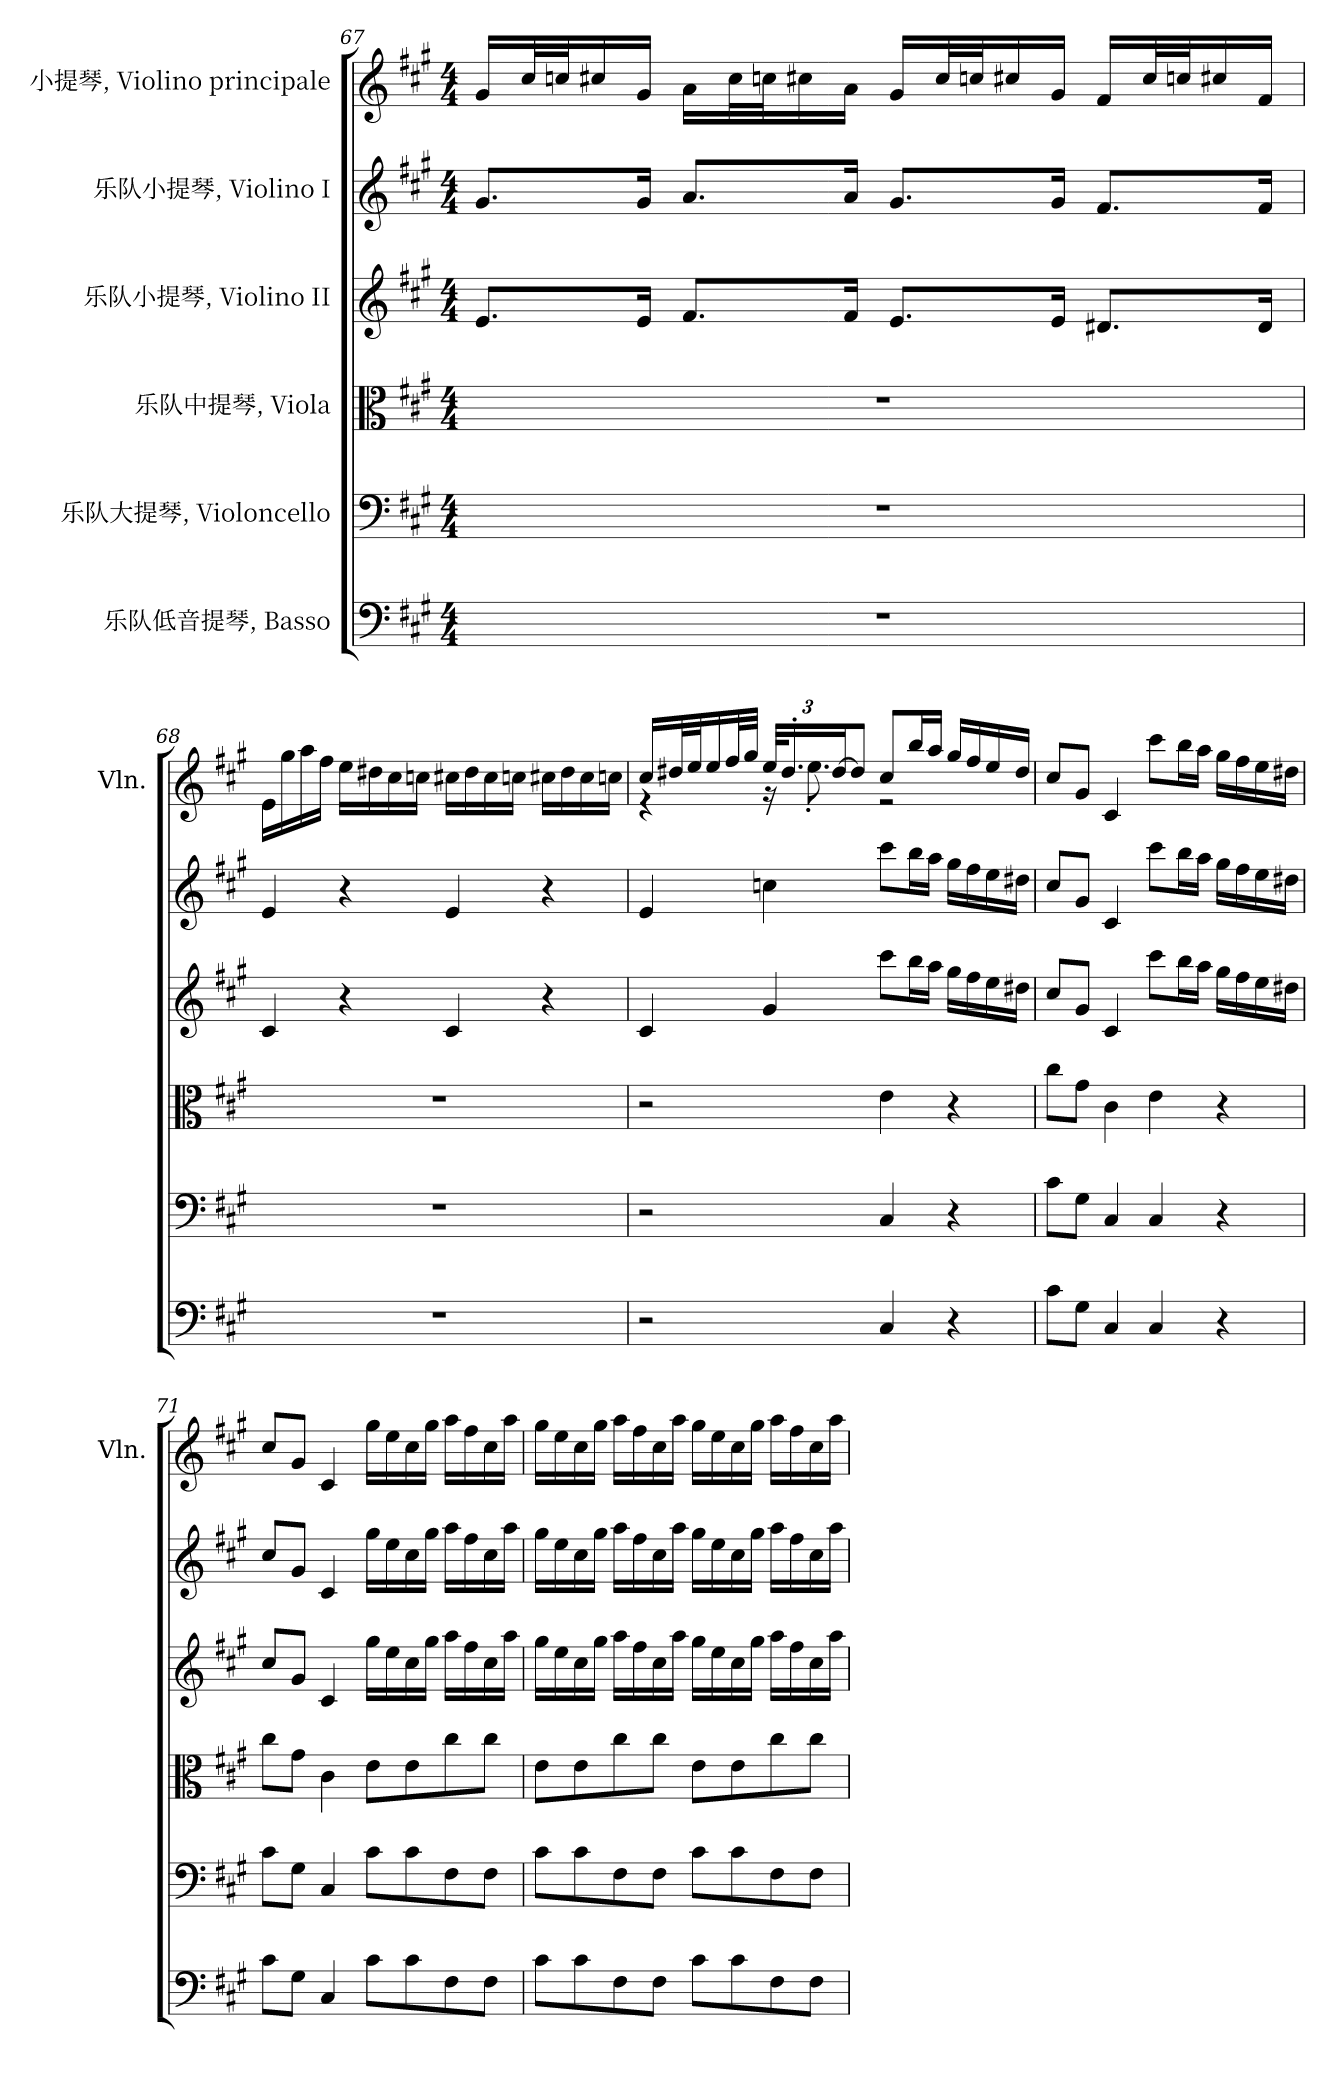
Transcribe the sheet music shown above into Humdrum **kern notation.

**kern	**kern	**kern	**kern	**kern	**kern
*part6	*part5	*part4	*part3	*part2	*part1
*staff6	*staff5	*staff4	*staff3	*staff2	*staff1
*I"乐队低音提琴, Basso	*I"乐队大提琴, Violoncello	*I"乐队中提琴, Viola	*I"乐队小提琴, Violino II	*I"乐队小提琴, Violino I	*I"小提琴, Violino principale
*	*	*	*	*	*I'Vln.
!!LO:PB:g=z
*clefF4	*clefF4	*clefC3	*clefG2	*clefG2	*clefG2
*ITrd7c12	*	*	*	*	*
*k[f#c#g#]	*k[f#c#g#]	*k[f#c#g#]	*k[f#c#g#]	*k[f#c#g#]	*k[f#c#g#]
*M4/4	*M4/4	*M4/4	*M4/4	*M4/4	*M4/4
=67	=67	=67	=67	=67	=67
1r	1r	1r	8.e/L	8.g#/L	16g#/LL
.	.	.	.	.	32cc#/L
.	.	.	.	.	32ccn/J
.	.	.	.	.	16cc#X/
.	.	.	16e/Jk	16g#/Jk	16g#/JJ
.	.	.	8.f#/L	8.a/L	16a\LL
.	.	.	.	.	32cc#\L
.	.	.	.	.	32ccn\J
.	.	.	.	.	16cc#X\
.	.	.	16f#/Jk	16a/Jk	16a\JJ
.	.	.	8.e/L	8.g#/L	16g#/LL
.	.	.	.	.	32cc#/L
.	.	.	.	.	32ccn/J
.	.	.	.	.	16cc#X/
.	.	.	16e/Jk	16g#/Jk	16g#/JJ
.	.	.	8.d#X/L	8.f#/L	16f#/LL
.	.	.	.	.	32cc#/L
.	.	.	.	.	32ccn/J
.	.	.	.	.	16cc#X/
.	.	.	16d#/Jk	16f#/Jk	16f#/JJ
!!LO:LB:g=z
=68	=68	=68	=68	=68	=68
1r	1r	1r	4c#/	4e/	16e\LL
.	.	.	.	.	16gg#\
.	.	.	.	.	16aa\
.	.	.	.	.	16ff#\JJ
.	.	.	4r	4r	16ee\LL
.	.	.	.	.	16dd#X\
.	.	.	.	.	16cc#\
.	.	.	.	.	16ccn\JJ
.	.	.	4c#/	4e/	16cc#X\LL
.	.	.	.	.	16dd#\
.	.	.	.	.	16cc#\
.	.	.	.	.	16ccn\JJ
.	.	.	4r	4r	16cc#X\LL
.	.	.	.	.	16dd#\
.	.	.	.	.	16cc#\
.	.	.	.	.	16ccn\JJ
=69	=69	=69	=69	=69	=69
*	*	*	*	*	*^
2r	2r	2r	4c#/	4e/	16cc#/LL	4r
.	.	.	.	.	32dd#X/L	.
.	.	.	.	.	32ee/J	.
.	.	.	.	.	16ee/	.
.	.	.	.	.	32ff#/L	.
.	.	.	.	.	32gg#/JJJ	.
*	*	*	*	*	*Xbrackettup	*
.	.	.	4g#/	4ccn\	48ee/KLL	16r
.	.	.	.	.	24.dd#'/	.
.	.	.	.	.	.	8.ee'\
.	.	.	.	.	[24dd#/J	.
.	.	.	.	.	8dd#/J]	.
*	*	*	*	*	*MM130	*
4CC#/	4C#/	4e\	8ccc#\L	8ccc#\L	8cc#/L	2r
.	.	.	16bb\L	16bb\L	16bb/L	.
.	.	.	16aa\JJ	16aa\JJ	16aa/JJ	.
4r	4r	4r	16gg#\LL	16gg#\LL	16gg#/LL	.
.	.	.	16ff#\	16ff#\	16ff#/	.
.	.	.	16ee\	16ee\	16ee/	.
.	.	.	16dd#X\JJ	16dd#X\JJ	16dd#/JJ	.
*	*	*	*	*	*v	*v
!!LO:PB:g=z
=70	=70	=70	=70	=70	=70
8C#\L	8c#\L	8cc#\L	8cc#/L	8cc#/L	8cc#/L
8GG#\J	8G#\J	8g#\J	8g#/J	8g#/J	8g#/J
4CC#/	4C#/	4c#\	4c#/	4c#/	4c#/
4CC#/	4C#/	4e\	8ccc#\L	8ccc#\L	8ccc#\L
.	.	.	16bb\L	16bb\L	16bb\L
.	.	.	16aa\JJ	16aa\JJ	16aa\JJ
4r	4r	4r	16gg#\LL	16gg#\LL	16gg#\LL
.	.	.	16ff#\	16ff#\	16ff#\
.	.	.	16ee\	16ee\	16ee\
.	.	.	16dd#X\JJ	16dd#X\JJ	16dd#X\JJ
=71	=71	=71	=71	=71	=71
8C#\L	8c#\L	8cc#\L	8cc#/L	8cc#/L	8cc#/L
8GG#\J	8G#\J	8g#\J	8g#/J	8g#/J	8g#/J
4CC#/	4C#/	4c#\	4c#/	4c#/	4c#/
8C#\L	8c#\L	8e\L	16gg#\LL	16gg#\LL	16gg#\LL
.	.	.	16ee\	16ee\	16ee\
8C#\	8c#\	8e\	16cc#\	16cc#\	16cc#\
.	.	.	16gg#\JJ	16gg#\JJ	16gg#\JJ
8FF#\	8F#\	8cc#\	16aa\LL	16aa\LL	16aa\LL
.	.	.	16ff#\	16ff#\	16ff#\
8FF#\J	8F#\J	8cc#\J	16cc#\	16cc#\	16cc#\
.	.	.	16aa\JJ	16aa\JJ	16aa\JJ
=72	=72	=72	=72	=72	=72
8C#\L	8c#\L	8e\L	16gg#\LL	16gg#\LL	16gg#\LL
.	.	.	16ee\	16ee\	16ee\
8C#\	8c#\	8e\	16cc#\	16cc#\	16cc#\
.	.	.	16gg#\JJ	16gg#\JJ	16gg#\JJ
8FF#\	8F#\	8cc#\	16aa\LL	16aa\LL	16aa\LL
.	.	.	16ff#\	16ff#\	16ff#\
8FF#\J	8F#\J	8cc#\J	16cc#\	16cc#\	16cc#\
.	.	.	16aa\JJ	16aa\JJ	16aa\JJ
8C#\L	8c#\L	8e\L	16gg#\LL	16gg#\LL	16gg#\LL
.	.	.	16ee\	16ee\	16ee\
8C#\	8c#\	8e\	16cc#\	16cc#\	16cc#\
.	.	.	16gg#\JJ	16gg#\JJ	16gg#\JJ
8FF#\	8F#\	8cc#\	16aa\LL	16aa\LL	16aa\LL
.	.	.	16ff#\	16ff#\	16ff#\
8FF#\J	8F#\J	8cc#\J	16cc#\	16cc#\	16cc#\
.	.	.	16aa\JJ	16aa\JJ	16aa\JJ
=	=	=	=	=	=
*-	*-	*-	*-	*-	*-
